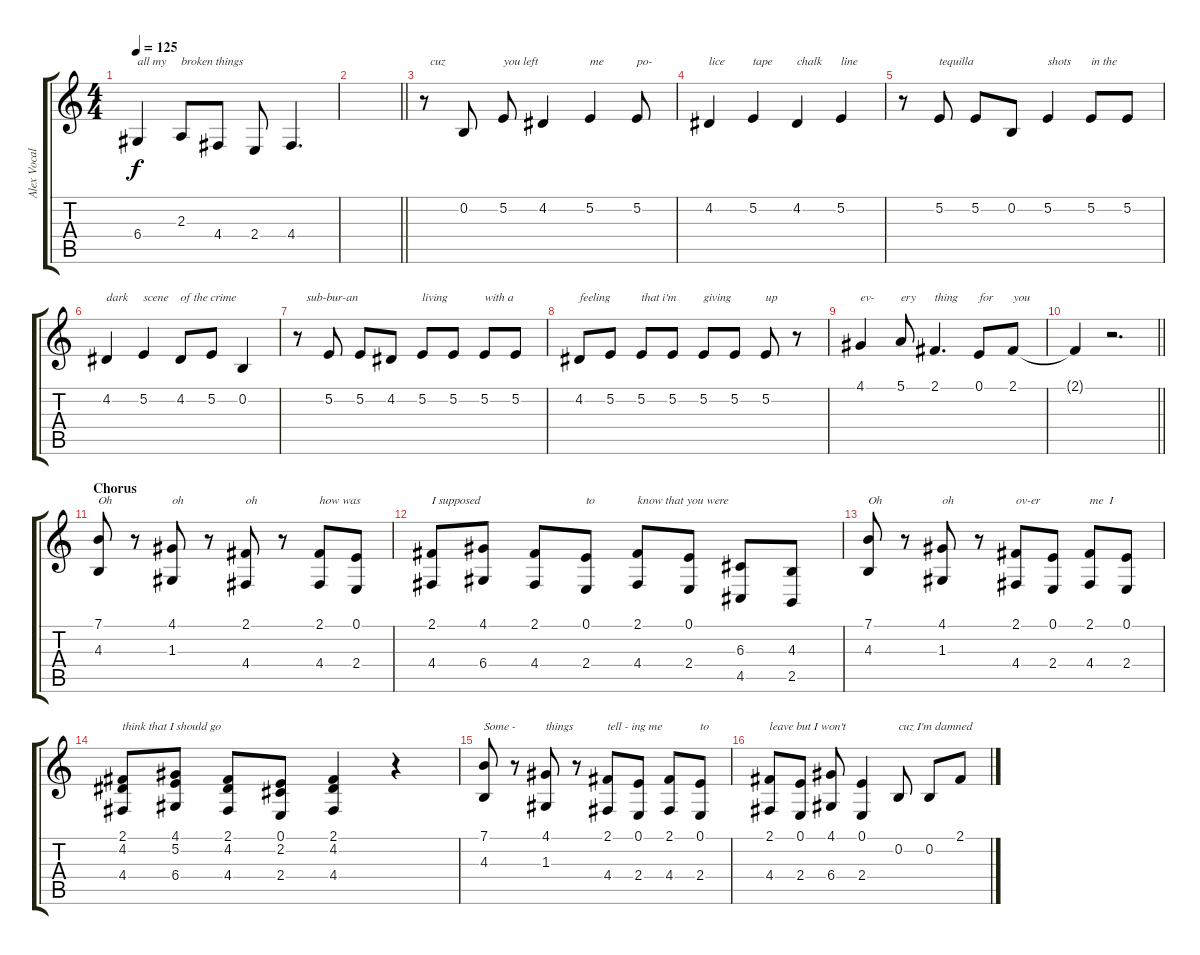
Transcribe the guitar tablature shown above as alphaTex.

\track ("Alex Vocals" "Alex Vocal") {instrument synthvoice}
\staff {score tabs}
\tuning (E4 B3 G3 D3 A2 E2) {hide}
\ts (4 4)
\tempo 125
\clef g2
\ks c
6.4.4{txt "all my" dy f} 2.3.8{txt "broken things"} 4.4.8 2.4.8 4.4.4{d} |
\barLineRight lightlight
|
r.8{txt "  cuz"} 0.2.8 5.2.8{txt "you left"} 4.2.4 5.2.4{txt "me"} 5.2.8{txt "po-"} |
4.2.4{txt "lice"} 5.2.4{txt "tape"} 4.2.4{txt "chalk"} 5.2.4{txt "line"} |
r.8 5.2.8{txt "tequilla"} 5.2.8 0.2.8 5.2.4{txt "shots"} 5.2.8{txt "in the"} 5.2.8 |
4.2.4{txt "dark"} 5.2.4{txt "scene"} 4.2.8{txt "of the crime"} 5.2.8 0.2.4 |
r.8{txt "   sub-bur-an"} 5.2.8 5.2.8 4.2.8 5.2.8{txt "living"} 5.2.8 5.2.8{txt "with a"} 5.2.8 |
4.2.8{txt "feeling"} 5.2.8 5.2.8{txt "that i'm"} 5.2.8 5.2.8{txt "giving"} 5.2.8 5.2.8{txt "up"} r.8 |
4.1.4{txt "ev-"} 5.1.8{txt "ery"} 2.1.4{d txt "thing"} 0.1.8{txt "for"} 2.1.8{txt "you"} |
\barLineRight lightlight
2.1{t}.4 r.2{d} |
\section ("" "Chorus")
(7.1 4.3).8{txt "Oh"} r.8 (4.1 1.3).8{txt "oh"} r.8 (2.1 4.4).8{txt "oh"} r.8 (2.1 4.4).8{txt "how was"} (0.1 2.4).8 |
(2.1 4.4).8{txt "I supposed"} (4.1 6.4).8 (2.1 4.4).8 (0.1 2.4).8{txt "to"} (2.1 4.4).8{txt "know that you were"} (0.1 2.4).8 (6.3 4.5).8 (4.3 2.5).8 |
(7.1 4.3).8{txt "Oh"} r.8 (4.1 1.3).8{txt "oh"} r.8 (2.1 4.4).8{txt "ov-er"} (0.1 2.4).8 (2.1 4.4).8{txt "me  I"} (0.1 2.4).8 |
(2.1 4.2 4.4).8{txt "think that I should go"} (4.1 5.2 6.4).8 (2.1 4.2 4.4).8 (0.1 2.2 2.4).8 (2.1 4.2 4.4).4 r.4 |
(7.1 4.3).8{txt "Some -"} r.8 (4.1 1.3).8{txt "things"} r.8 (2.1 4.4).8{txt "tell - ing me"} (0.1 2.4).8 (2.1 4.4).8 (0.1 2.4).8{txt "to"} |
(2.1 4.4).8{txt "leave but I won't"} (0.1 2.4).8 (4.1 6.4).8 (0.1 2.4).4 0.2.8{txt "cuz I'm damned"} 0.2.8 2.1.8
